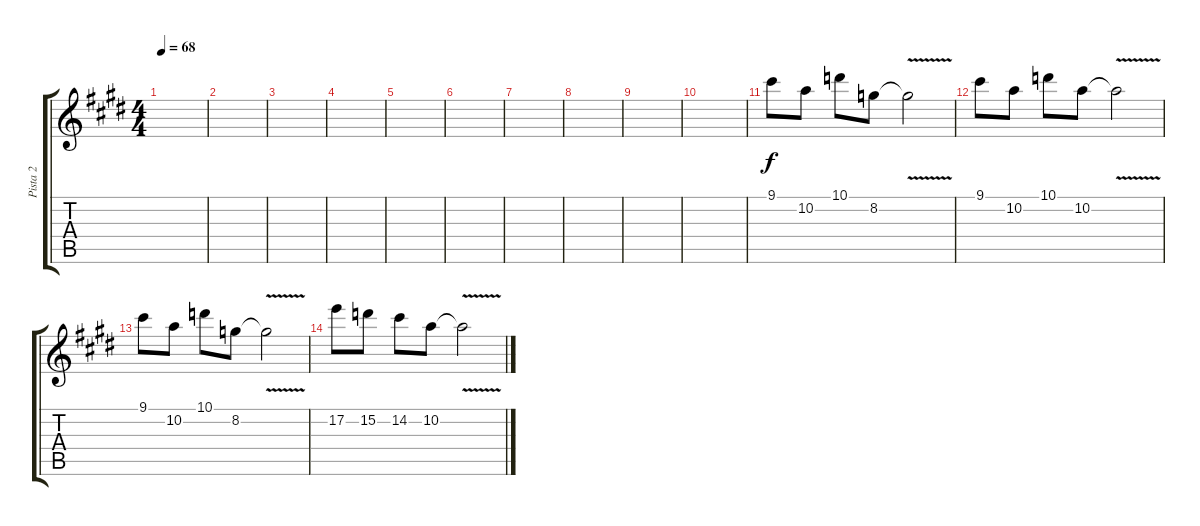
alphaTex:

\track ("Pista 2" "Pista 2") {instrument acousticguitarsteel}
\staff {score tabs}
\tuning (E4 B3 G3 D3 A2 E2) {hide}
\ts (4 4)
\tempo 68
\clef g2
\ks e
|
|
|
|
|
|
|
|
|
|
9.1.8 10.2.8 10.1.8 8.2.8 8.2{v t}.2 |
9.1.8 10.2.8 10.1.8 10.2.8 10.2{v t}.2 |
9.1.8 10.2.8 10.1.8 8.2.8 8.2{v t}.2 |
17.2.8 15.2.8 14.2.8 10.2.8 10.2{v t}.2
